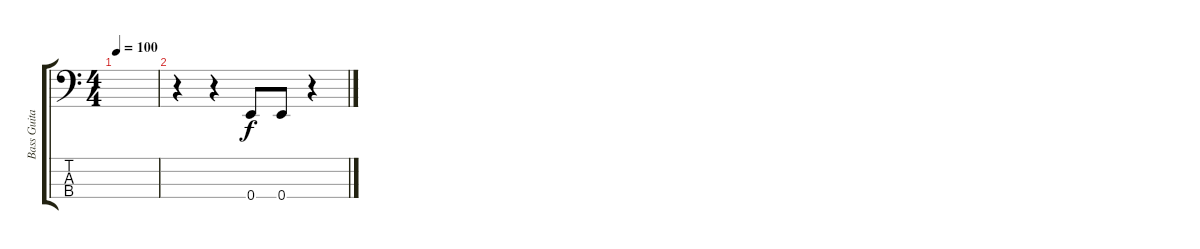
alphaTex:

\track ("Bass Guitar" "Bass Guita") {instrument electricbassfinger}
\staff {score tabs}
\tuning (G2 D2 A1 E1) {hide}
\ts (4 4)
\tempo 100
\clef f4
\ks c
|
r.4 r.4 0.4.8 0.4.8 r.4
